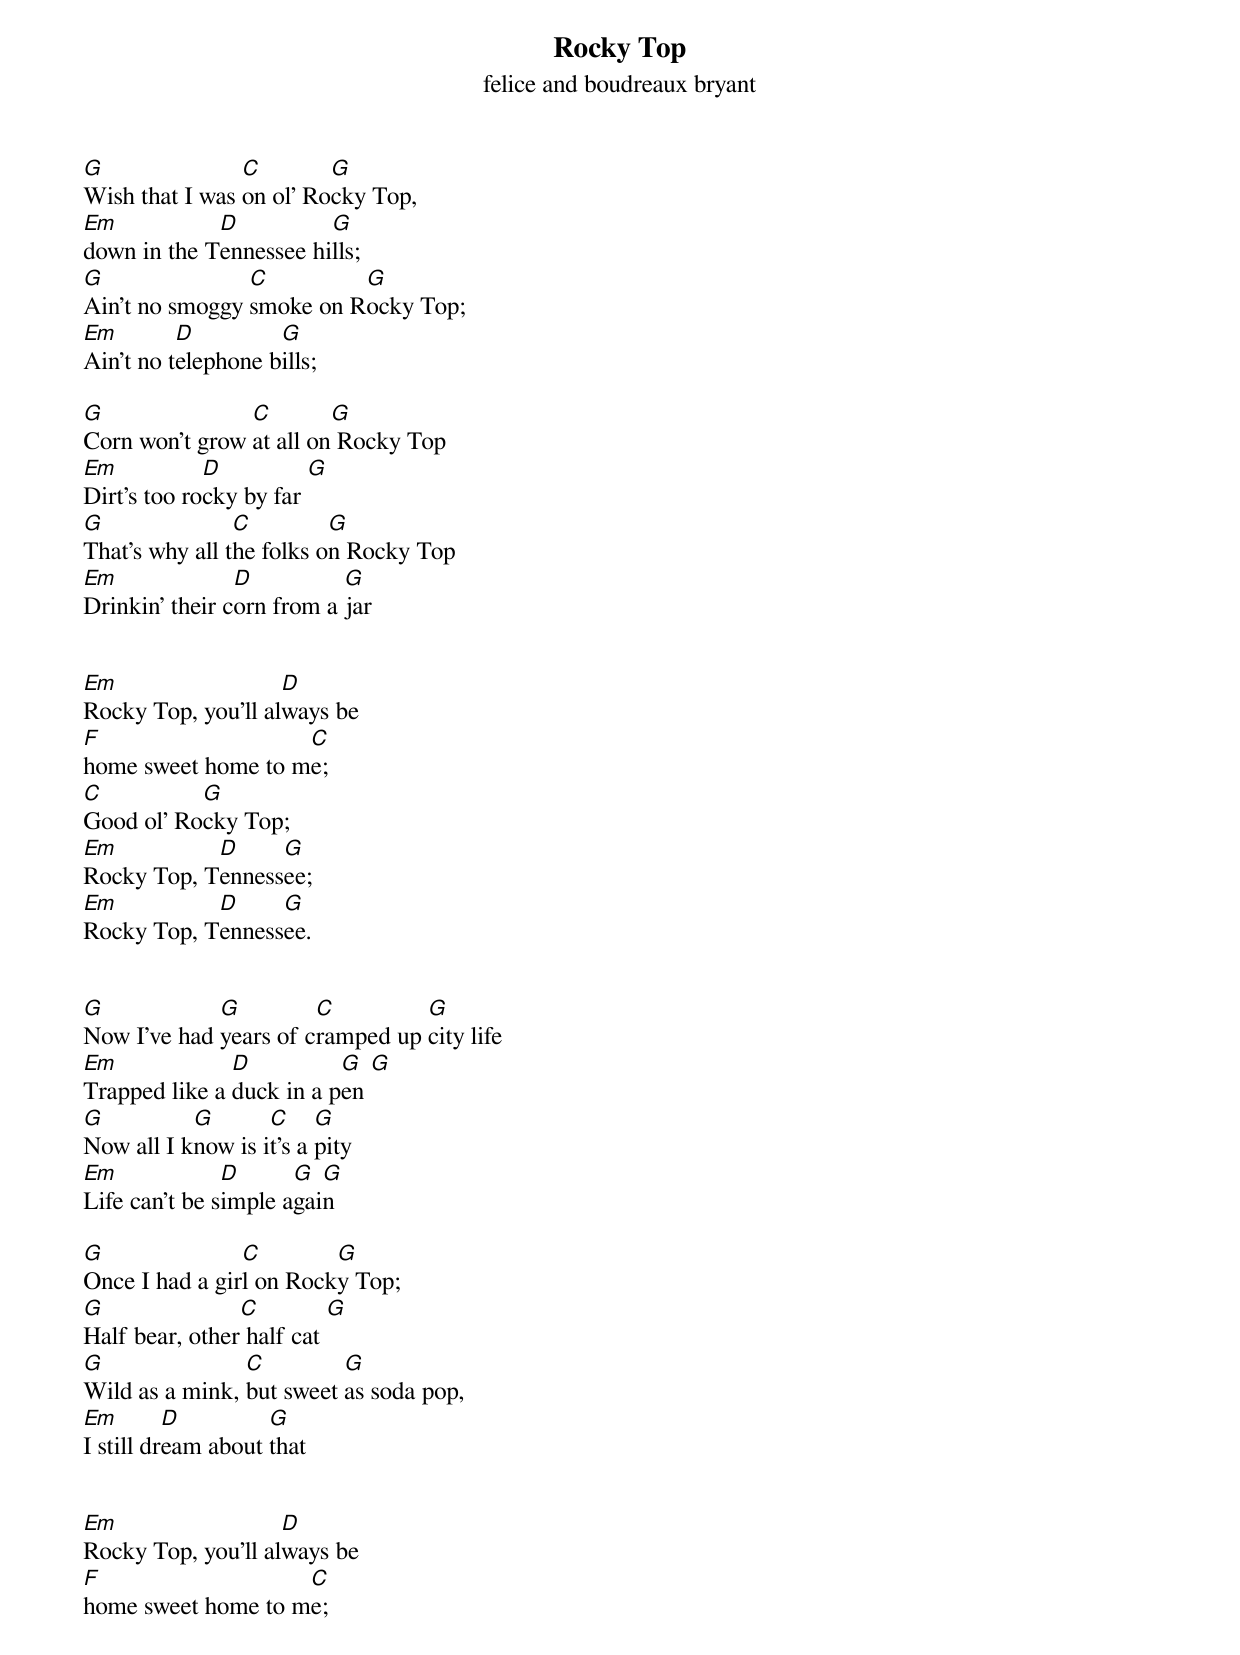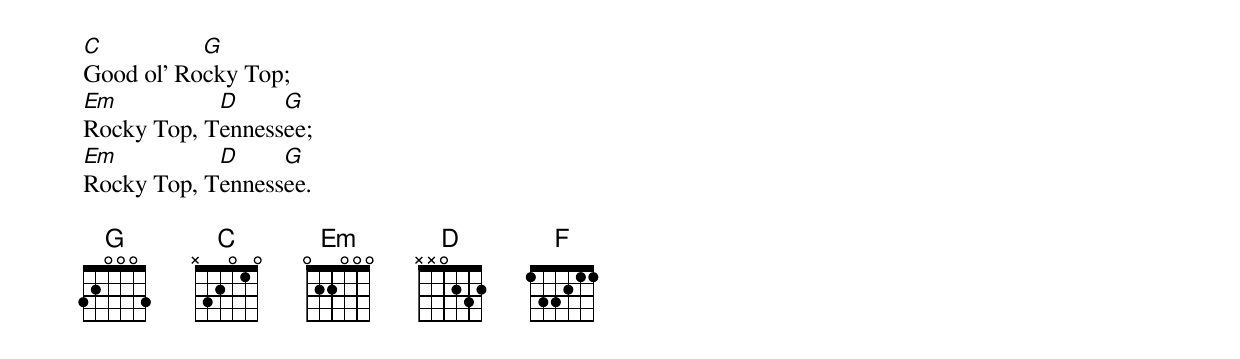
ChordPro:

{title: Rocky Top}
{subtitle: felice and boudreaux bryant}

[G]Wish that I was [C]on ol' Ro[G]cky Top,
[Em]down in the T[D]ennessee hi[G]lls;
[G]Ain't no smoggy [C]smoke on R[G]ocky Top;
[Em]Ain't no t[D]elephone b[G]ills;

[G]Corn won't grow [C]at all on[G] Rocky Top
[Em]Dirt's too ro[D]cky by far [G]
[G]That's why all t[C]he folks o[G]n Rocky Top
[Em]Drinkin' their c[D]orn from a [G]jar


[Em]Rocky Top, you'll al[D]ways be
[F]home sweet home to m[C]e;
[C]Good ol' Ro[G]cky Top;
[Em]Rocky Top, T[D]enness[G]ee;
[Em]Rocky Top, T[D]enness[G]ee.


[G]Now I've had [G]years of c[C]ramped up [G]city life
[Em]Trapped like a [D]duck in a p[G]en [G]
[G]Now all I k[G]now is i[C]t's a [G]pity
[Em]Life can't be s[D]imple a[G]gai[G]n

[G]Once I had a gir[C]l on Rock[G]y Top;
[G]Half bear, other[C] half cat [G]
[G]Wild as a mink, [C]but sweet [G]as soda pop,
[Em]I still dr[D]eam about [G]that


[Em]Rocky Top, you'll al[D]ways be
[F]home sweet home to m[C]e;
[C]Good ol' Ro[G]cky Top;
[Em]Rocky Top, T[D]enness[G]ee;
[Em]Rocky Top, T[D]enness[G]ee.

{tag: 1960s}
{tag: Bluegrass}
